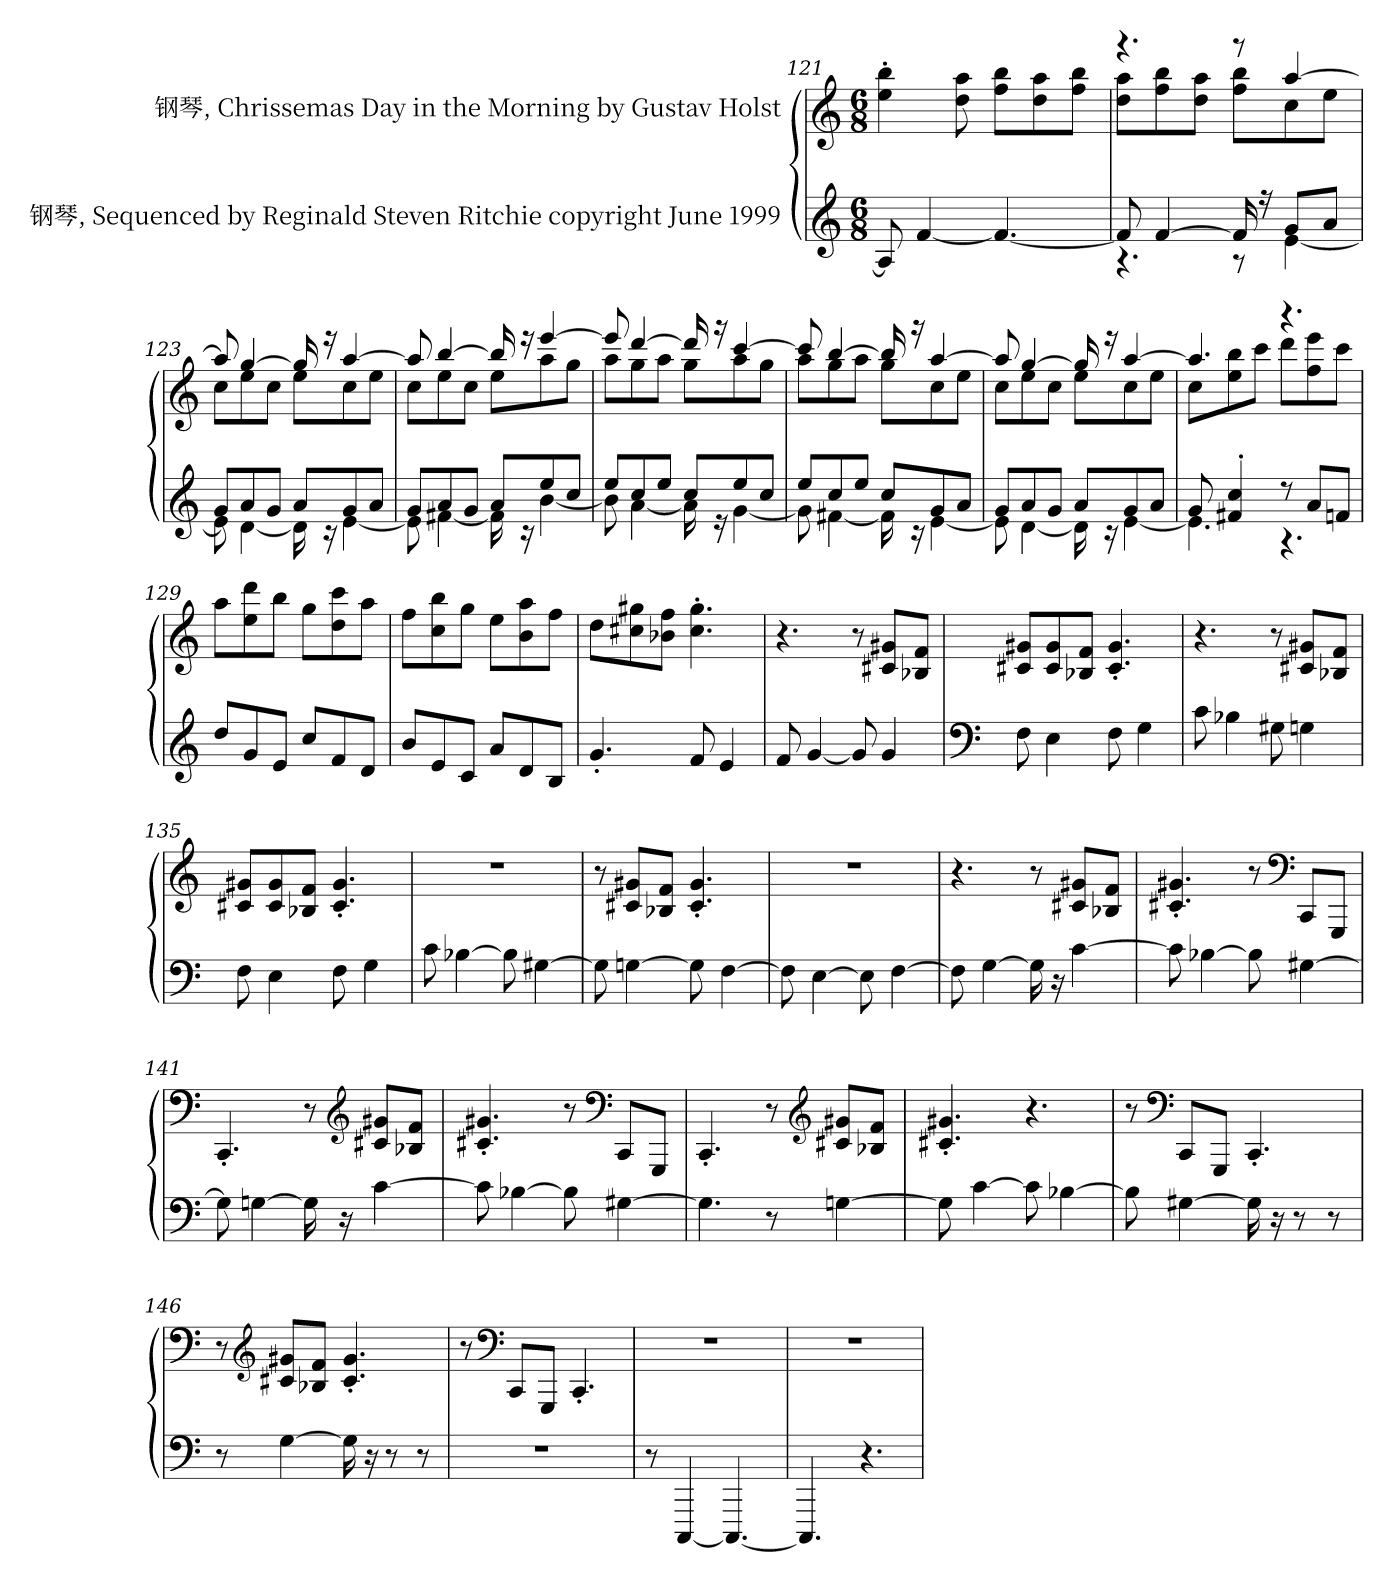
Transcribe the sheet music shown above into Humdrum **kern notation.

**kern	**kern
*part2	*part1
*staff2	*staff1
*I"钢琴, Sequenced by Reginald Steven Ritchie copyright June 1999	*I"钢琴, Chrissemas Day in the Morning by Gustav Holst
!!LO:LB:g=z
*clefG2	*clefG2
*k[]	*k[]
*M6/8	*M6/8
=121	=121
8A/]	4ee\' 4bb\'
[4f/	.
.	8dd\ 8aa\
4.f/_	8ff\ 8bb\L
.	8dd\ 8aa\
.	8ff\ 8bb\J
=122	=122
*^	*^
8f/]	4.r	4.r	8dd\ 8aa\L
[4f/	.	.	8ff\ 8bb\
.	.	.	8dd\ 8aa\J
16f/]	8r	8r	8ff\ 8bb\L
16r	.	.	.
8g/L	[4e\	[4aa/	8cc\
8a/J	.	.	8ee\J
=123	=123	=123	=123
8g/L	8e\]	8aa/]	8cc\L
8a/	[4d\	[4gg/	8ee\
8g/J	.	.	8cc\J
8a/L	16d\]	16gg/]	8ee\L
.	16r	16r	.
8g/	[4e\	[4aa/	8cc\
8a/J	.	.	8ee\J
=124	=124	=124	=124
8g/L	8e\]	8aa/]	8cc\L
8a/	[4f#X\	[4bb/	8ee\
8g/J	.	.	8cc\J
8a/L	16f#\]	16bb/]	8ee\L
.	16r	16r	.
8ee/	[4b\	[4eee/	8aa\
8cc/J	.	.	8gg\J
!!LO:LB:g=z	!!
=125	=125	=125	=125
8ee/L	8b\]	8eee/]	8aa\L
8cc/	[4a\	[4ddd/	8gg\
8ee/J	.	.	8aa\J
8cc/L	16a\]	16ddd/]	8gg\L
.	16r	16r	.
8ee/	[4g\	[4ccc/	8aa\
8cc/J	.	.	8gg\J
=126	=126	=126	=126
8ee/L	8g\]	8ccc/]	8aa\L
8cc/	[4f#X\	[4bb/	8gg\
8ee/J	.	.	8aa\J
8cc/L	16f#\]	16bb/]	8gg\L
.	16r	16r	.
8g/	[4e\	[4aa/	8cc\
8a/J	.	.	8ee\J
=127	=127	=127	=127
8g/L	8e\]	8aa/]	8cc\L
8a/	[4d\	[4gg/	8ee\
8g/J	.	.	8cc\J
8a/L	16d\]	16gg/]	8ee\L
.	16r	16r	.
8g/	[4e\	[4aa/	8cc\
8a/J	.	.	8ee\J
=128	=128	=128	=128
8g/	4.e\]	4.aa/]	8cc\L
4f#X/' 4cc/'	.	.	8ee\ 8bb\
.	.	.	8ccc\J
8r	4.r	4.r	8ddd\L
8a/L	.	.	8ff\ 8eee\
8fn/J	.	.	8ccc\J
*v	*v	*	*
*	*v	*v
!!LO:LB:g=z
=129	=129
8dd/L	8aa\L
8g/	8ee\ 8ddd\
8e/J	8bb\J
8cc/L	8gg\L
8f/	8dd\ 8ccc\
8d/J	8aa\J
=130	=130
8b/L	8ff\L
8e/	8cc\ 8bb\
8c/J	8gg\J
8a/L	8ee\L
8d/	8b\ 8aa\
8B/J	8ff\J
=131	=131
4.g'/	8dd\L
.	8cc#X\ 8gg#X\
.	8b-X\ 8ff\J
8f/	4.cc#\' 4.gg#\'
4e/	.
=132	=132
8f/	4.r
[4g/	.
8g/]	8r
4g/	8c#X/ 8g#X/L
.	8B-X/ 8f/J
=133	=133
*clefF4	*
8F\	8c#X/ 8g#X/L
4E\	8c#/ 8g#/
.	8B-X/ 8f/J
8F\	4.c#/' 4.g#/'
4G\	.
!!LO:PB:g=z
=134	=134
8c\	4.r
4B-X\	.
8G#X\	8r
4Gn\	8c#X/ 8g#X/L
.	8B-X/ 8f/J
=135	=135
8F\	8c#X/ 8g#X/L
4E\	8c#/ 8g#/
.	8B-X/ 8f/J
8F\	4.c#/' 4.g#/'
4G\	.
=136	=136
8c\	2.r
[4B-X\	.
8B-\]	.
[4G#X\	.
=137	=137
8G#\]	8r
[4Gn\	8c#X/ 8g#X/L
.	8B-X/ 8f/J
8G\]	4.c#/' 4.g#/'
[4F\	.
=138	=138
8F\]	2.r
[4E\	.
8E\]	.
[4F\	.
!!LO:LB:g=z
=139	=139
8F\]	4.r
[4G\	.
16G\]	8r
16r	.
[4c\	8c#X/ 8g#X/L
.	8B-X/ 8f/J
=140	=140
8c\]	4.c#X/' 4.g#X/'
[4B-X\	.
8B-\]	8r
*	*clefF4
[4G#X\	8CC/L
.	8GGG/J
=141	=141
8G#\]	4.CC'/
[4Gn\	.
16G\]	8r
16r	.
*	*clefG2
[4c\	8c#X/ 8g#X/L
.	8B-X/ 8f/J
=142	=142
8c\]	4.c#X/' 4.g#X/'
[4B-X\	.
8B-\]	8r
*	*clefF4
[4G#X\	8CC/L
.	8GGG/J
!!LO:LB:g=z
=143	=143
4.G#\]	4.CC'/
8r	8r
*	*clefG2
[4Gn\	8c#X/ 8g#X/L
.	8B-X/ 8f/J
=144	=144
8G\]	4.c#X/' 4.g#X/'
[4c\	.
8c\]	4.r
[4B-X\	.
=145	=145
8B-\]	8r
*	*clefF4
[4G#X\	8CC/L
.	8GGG/J
16G#\]	4.CC'/
16r	.
8r	.
8r	.
=146	=146
8r	8r
*	*clefG2
[4G\	8c#X/ 8g#X/L
.	8B-X/ 8f/J
16G\]	4.c#/' 4.g#/'
16r	.
8r	.
8r	.
!!LO:LB:g=z
=147	=147
2.r	8r
*	*clefF4
.	8CC/L
.	8GGG/J
.	4.CC'/
=148	=148
8r	2.r
[4CCC/	.
4.CCC/_	.
=149	=149
4.CCC/]	2.r
4.r	.
=	=
*-	*-
